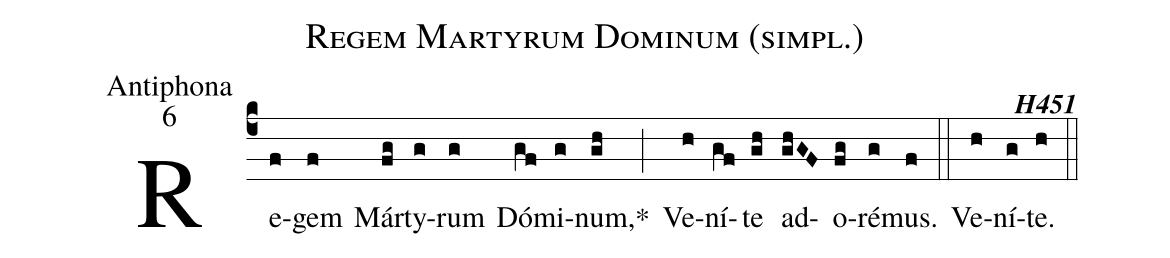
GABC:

name:Regem Martyrum Dominum (simpl.);
office-part:Antiphona;
mode:6;
commentary:{\bfseries H451};
%%
(c4) Re(f)gem(f) Már(fg)ty(g)rum(g) Dó(gf)mi(g)num,<sp>*</sp>(gh) (;)
Ve(h)ní(gf)te(gh) ad(ghGF)o(fg)ré(g)mus.(f) (::) Ve(h)ní(g)te.(h)  (::)
